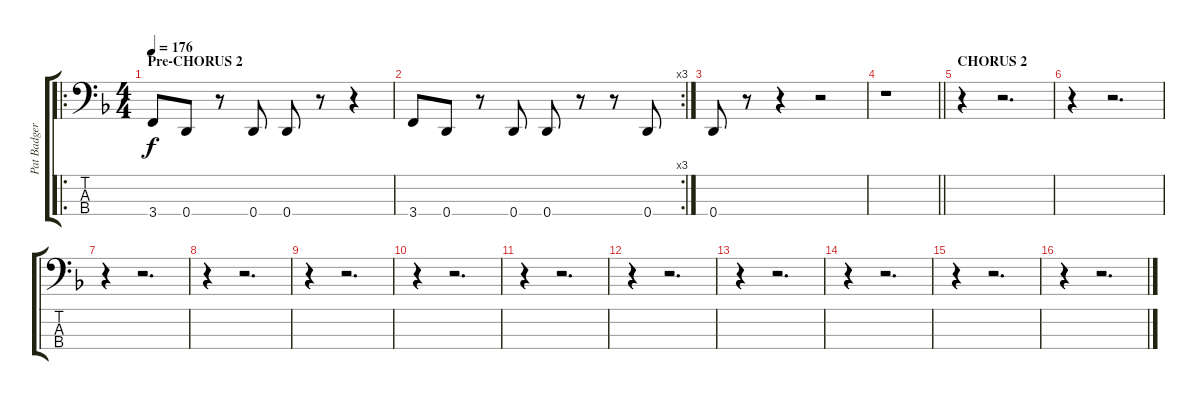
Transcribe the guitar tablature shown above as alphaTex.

\track ("Pat Badger - Bass" "Pat Badger") {instrument electricbassfinger}
\staff {score tabs}
\tuning (G2 D2 A1 D1) {hide}
\ro
\ts (4 4)
\section ("" "Pre-CHORUS 2")
\tempo 176
\clef f4
\ks f
3.4.8{dy f} 0.4.8 r.8 0.4.8 0.4.8 r.8 r.4 |
\rc 3
3.4.8 0.4.8 r.8 0.4.8 0.4.8 r.8 r.8 0.4.8 |
0.4.8 r.8 r.4 r.2 |
\barLineRight lightlight
r.1 |
\section ("" "CHORUS 2")
r.4 r.2{d} |
r.4 r.2{d} |
r.4 r.2{d} |
r.4 r.2{d} |
r.4 r.2{d} |
r.4 r.2{d} |
r.4 r.2{d} |
r.4 r.2{d} |
r.4 r.2{d} |
r.4 r.2{d} |
r.4 r.2{d} |
r.4 r.2{d}
